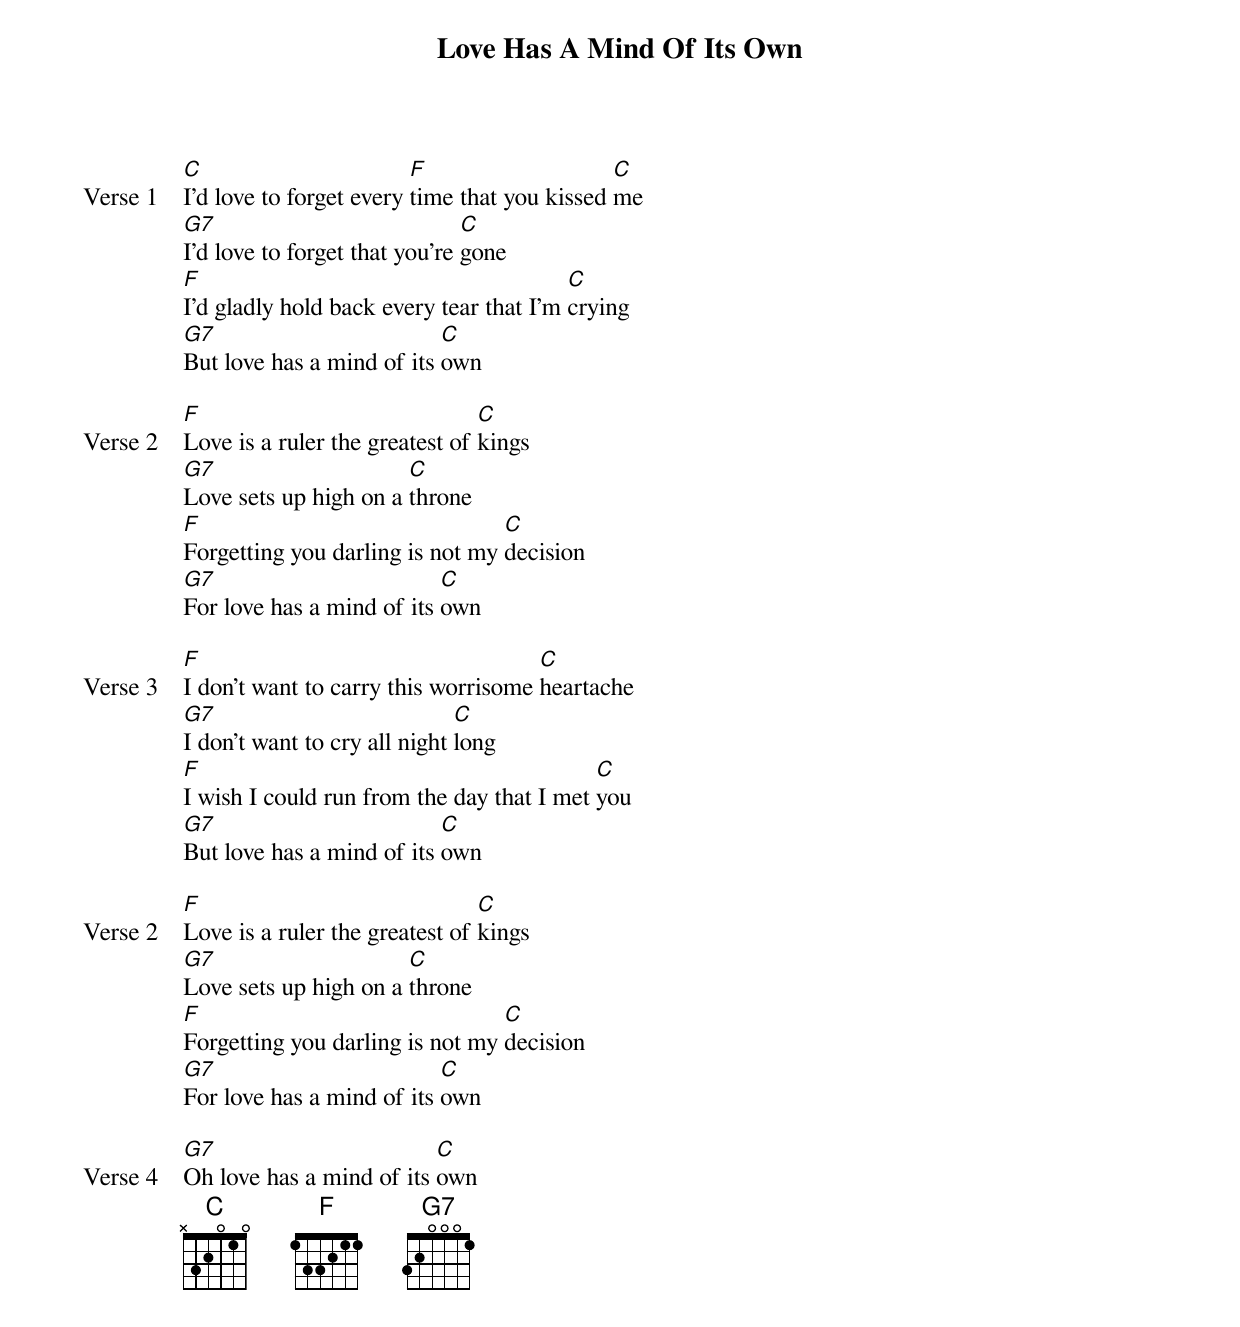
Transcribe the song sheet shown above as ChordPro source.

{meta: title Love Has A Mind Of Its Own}
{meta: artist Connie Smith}
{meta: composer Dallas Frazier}
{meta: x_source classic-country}
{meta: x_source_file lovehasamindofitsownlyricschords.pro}
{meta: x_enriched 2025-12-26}

{start_of_verse: Verse 1}
[C]I'd love to forget every [F]time that you kissed [C]me
[G7]I'd love to forget that you're [C]gone
[F]I'd gladly hold back every tear that I'm [C]crying
[G7]But love has a mind of its [C]own
{end_of_verse}

{start_of_verse: Verse 2}
[F]Love is a ruler the greatest of [C]kings
[G7]Love sets up high on a [C]throne
[F]Forgetting you darling is not my [C]decision
[G7]For love has a mind of its [C]own
{end_of_verse}

{start_of_verse: Verse 3}
[F]I don't want to carry this worrisome [C]heartache
[G7]I don't want to cry all night [C]long
[F]I wish I could run from the day that I met [C]you
[G7]But love has a mind of its [C]own
{end_of_verse}

{start_of_verse: Verse 2}
[F]Love is a ruler the greatest of [C]kings
[G7]Love sets up high on a [C]throne
[F]Forgetting you darling is not my [C]decision
[G7]For love has a mind of its [C]own
{end_of_verse}

{start_of_verse: Verse 4}
[G7]Oh love has a mind of its [C]own
{end_of_verse}
